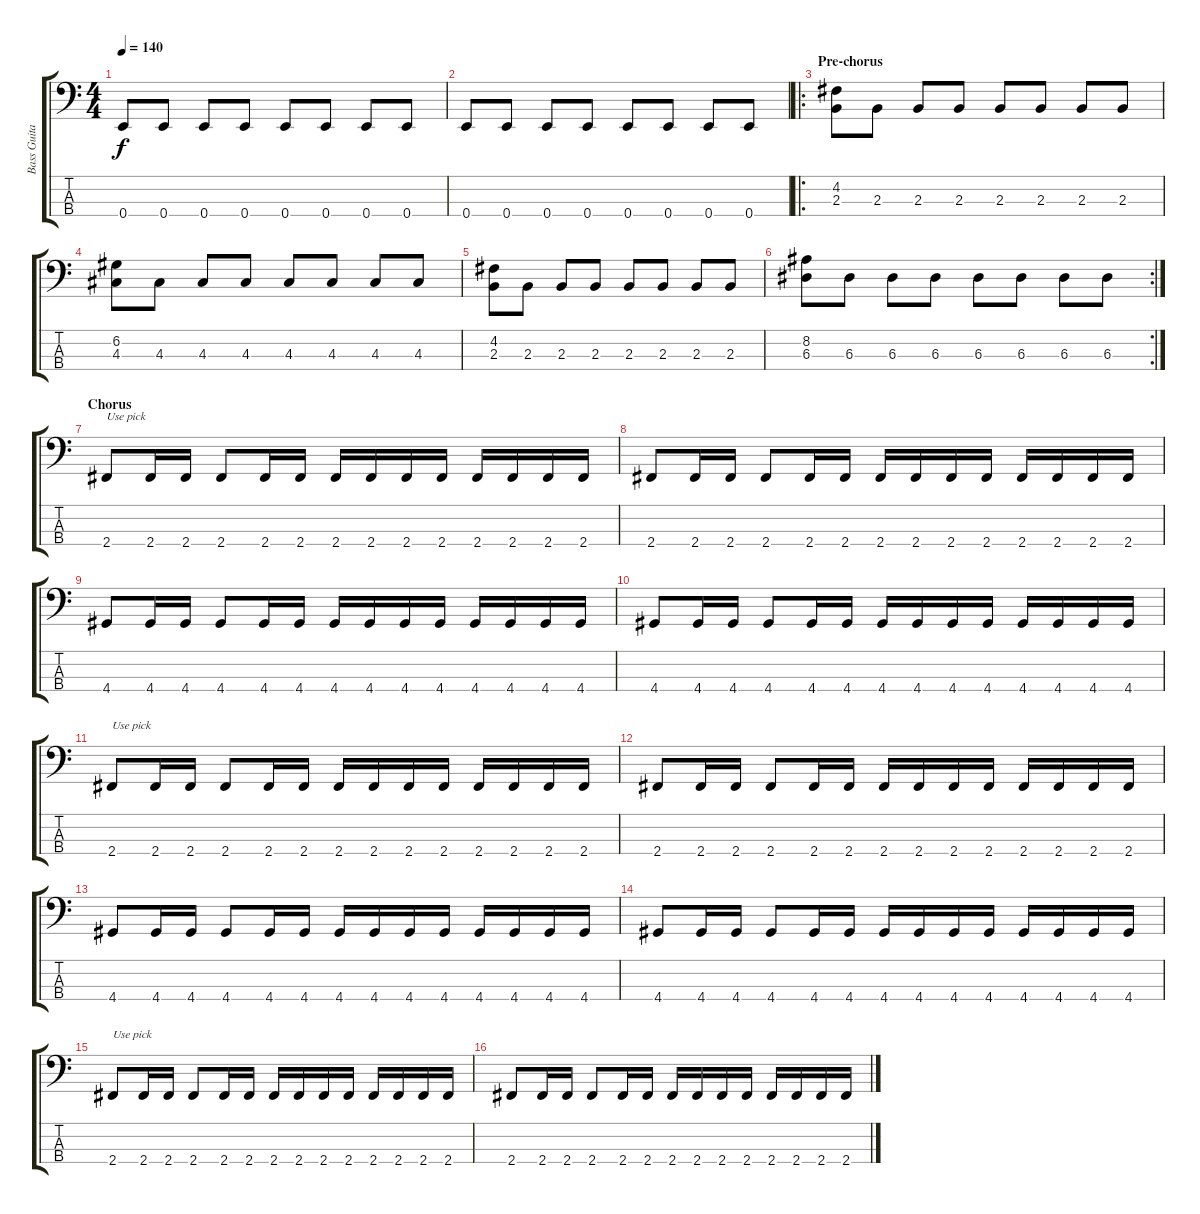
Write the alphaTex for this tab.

\track ("Bass Guitar" "Bass Guita") {instrument electricbasspick}
\staff {score tabs}
\tuning (G2 D2 A1 E1) {hide}
\ts (4 4)
\tempo 140
\clef f4
\ks c
0.4.8{dy f} 0.4.8 0.4.8 0.4.8 0.4.8 0.4.8 0.4.8 0.4.8 |
0.4.8 0.4.8 0.4.8 0.4.8 0.4.8 0.4.8 0.4.8 0.4.8 |
\ro
\section ("" "Pre-chorus")
(4.2 2.3).8 2.3.8 2.3.8 2.3.8 2.3.8 2.3.8 2.3.8 2.3.8 |
(6.2 4.3).8 4.3.8 4.3.8 4.3.8 4.3.8 4.3.8 4.3.8 4.3.8 |
(4.2 2.3).8 2.3.8 2.3.8 2.3.8 2.3.8 2.3.8 2.3.8 2.3.8 |
\rc 2
(8.2 6.3).8 6.3.8 6.3.8 6.3.8 6.3.8 6.3.8 6.3.8 6.3.8 |
\section ("" "Chorus")
2.4.8{txt "Use pick"} 2.4.16 2.4.16 2.4.8 2.4.16 2.4.16 2.4.16 2.4.16 2.4.16 2.4.16 2.4.16 2.4.16 2.4.16 2.4.16 |
2.4.8 2.4.16 2.4.16 2.4.8 2.4.16 2.4.16 2.4.16 2.4.16 2.4.16 2.4.16 2.4.16 2.4.16 2.4.16 2.4.16 |
4.4.8 4.4.16 4.4.16 4.4.8 4.4.16 4.4.16 4.4.16 4.4.16 4.4.16 4.4.16 4.4.16 4.4.16 4.4.16 4.4.16 |
4.4.8 4.4.16 4.4.16 4.4.8 4.4.16 4.4.16 4.4.16 4.4.16 4.4.16 4.4.16 4.4.16 4.4.16 4.4.16 4.4.16 |
2.4.8{txt "Use pick"} 2.4.16 2.4.16 2.4.8 2.4.16 2.4.16 2.4.16 2.4.16 2.4.16 2.4.16 2.4.16 2.4.16 2.4.16 2.4.16 |
2.4.8 2.4.16 2.4.16 2.4.8 2.4.16 2.4.16 2.4.16 2.4.16 2.4.16 2.4.16 2.4.16 2.4.16 2.4.16 2.4.16 |
4.4.8 4.4.16 4.4.16 4.4.8 4.4.16 4.4.16 4.4.16 4.4.16 4.4.16 4.4.16 4.4.16 4.4.16 4.4.16 4.4.16 |
4.4.8 4.4.16 4.4.16 4.4.8 4.4.16 4.4.16 4.4.16 4.4.16 4.4.16 4.4.16 4.4.16 4.4.16 4.4.16 4.4.16 |
2.4.8{txt "Use pick"} 2.4.16 2.4.16 2.4.8 2.4.16 2.4.16 2.4.16 2.4.16 2.4.16 2.4.16 2.4.16 2.4.16 2.4.16 2.4.16 |
2.4.8 2.4.16 2.4.16 2.4.8 2.4.16 2.4.16 2.4.16 2.4.16 2.4.16 2.4.16 2.4.16 2.4.16 2.4.16 2.4.16
